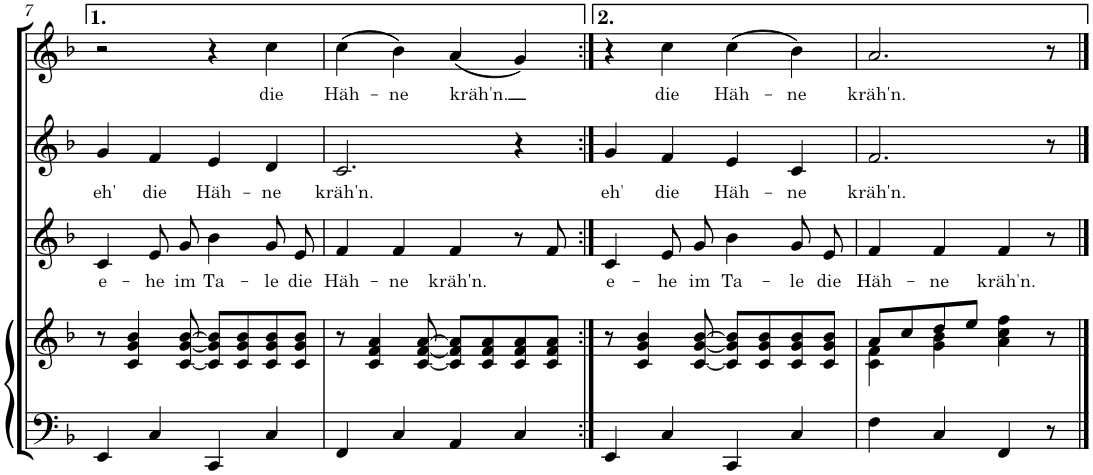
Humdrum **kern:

**kern	**kern	**kern	**text	**kern	**text	**kern	**text
*part4	*part4	*part3	*part3	*part2	*part2	*part1	*part1
*staff5	*staff4	*staff3	*staff3	*staff2	*staff2	*staff1	*staff1
*I"Klavier	*	*I"Stimme 3	*	*I"Stimme 2	*	*I"Stimme 1	*
!!LO:PB:g=z
*clefF4	*clefG2	*clefG2	*	*clefG2	*	*clefG2	*
*k[b-]	*k[b-]	*k[b-]	*	*k[b-]	*	*k[b-]	*
*M4/4	*M4/4	*M4/4	*	*M4/4	*	*M4/4	*
*met(c)	*met(c)	*met(c)	*	*met(c)	*	*met(c)	*
=7	=7	=7	=7	=7	=7	=7	=7
!	!	!	!LO:LY:b	!	!LO:LY:b	!	!
4EE/	8r	4c/	e-	4g/	eh'	2r	.
.	4c/ 4g/ 4b-/	.	.	.	.	.	.
!	!	!	!LO:LY:b	!	!LO:LY:b	!	!
4C/	.	8e/L	-he	4f/	die	.	.
!	!	!	!LO:LY:b	!	!	!	!
.	[8c/ [8g/ [8b-/	8g/J	im	.	.	.	.
!	!	!	!LO:LY:b	!	!LO:LY:b	!	!
4CC/	8c/] 8g/] 8b-/]L	4b-\	Ta-	4e/	Häh-	4r	.
.	8c/ 8g/ 8b-/	.	.	.	.	.	.
!	!	!	!LO:LY:b	!	!LO:LY:b	!	!LO:LY:b
4C/	8c/ 8g/ 8b-/	8g/L	-le	4d/	-ne	4cc\	die
!	!	!	!LO:LY:b	!	!	!	!
.	8c/ 8g/ 8b-/J	8e/J	die	.	.	.	.
=8	=8	=8	=8	=8	=8	=8	=8
!	!	!	!LO:LY:b	!	!LO:LY:b	!	!LO:LY:b
4FF/	8r	4f/	Häh-	2.c/	kräh'n.	(4cc\	Häh-
.	4c/ 4f/ 4a/	.	.	.	.	.	.
!	!	!	!LO:LY:b	!	!	!	!LO:LY:b
4C/	.	4f/	-ne	.	.	4b-\)	-ne
.	[8c/ [8f/ [8a/	.	.	.	.	.	.
!	!	!	!LO:LY:b	!	!	!	!LO:LY:b
4AA/	8c/] 8f/] 8a/]L	4f/	kräh'n.	.	.	(4a/	kräh'n.
.	8c/ 8f/ 8a/	.	.	.	.	.	.
4C/	8c/ 8f/ 8a/	8r	.	4r	.	4g/)	.
.	8c/ 8f/ 8a/J	8f/	.	.	.	.	.
=9:|!	=9:|!	=9:|!	=9:|!	=9:|!	=9:|!	=9:|!	=9:|!
!	!	!	!LO:LY:b	!	!LO:LY:b	!	!
4EE/	8r	4c/	e-	4g/	eh'	4r	.
.	4c/ 4g/ 4b-/	.	.	.	.	.	.
!	!	!	!LO:LY:b	!	!LO:LY:b	!	!LO:LY:b
4C/	.	8e/L	-he	4f/	die	4cc\	die
!	!	!	!LO:LY:b	!	!	!	!
.	[8c/ [8g/ [8b-/	8g/J	im	.	.	.	.
!	!	!	!LO:LY:b	!	!LO:LY:b	!	!LO:LY:b
4CC/	8c/] 8g/] 8b-/]L	4b-\	Ta-	4e/	Häh-	(4cc\	Häh-
.	8c/ 8g/ 8b-/	.	.	.	.	.	.
!	!	!	!LO:LY:b	!	!LO:LY:b	!	!LO:LY:b
4C/	8c/ 8g/ 8b-/	8g/L	-le	4c/	-ne	4b-\)	-ne
!	!	!	!LO:LY:b	!	!	!	!
.	8c/ 8g/ 8b-/J	8e/J	die	.	.	.	.
=10	=10	=10	=10	=10	=10	=10	=10
*	*^	*	*	*	*	*	*
!	!	!	!	!LO:LY:b	!	!LO:LY:b	!	!LO:LY:b
4F\	8a/L	4c\ 4f\	4f/	Häh-	2.f/	kräh'n.	2.a/	kräh'n.
.	8cc/	.	.	.	.	.	.	.
!	!	!	!	!LO:LY:b	!	!	!	!
4C/	8dd/	4g\ 4b-\	4f/	-ne	.	.	.	.
.	8ee/J	.	.	.	.	.	.	.
!	!	!	!	!LO:LY:b	!	!	!	!
4FF/	4a\ 4cc\ 4ff\	4.ryy	4f/	kräh'n.	.	.	.	.
8r	8r	.	8r	.	8r	.	8r	.
*	*v	*v	*	*	*	*	*	*
==	==	==	==	==	==	==	==
*-	*-	*-	*-	*-	*-	*-	*-
